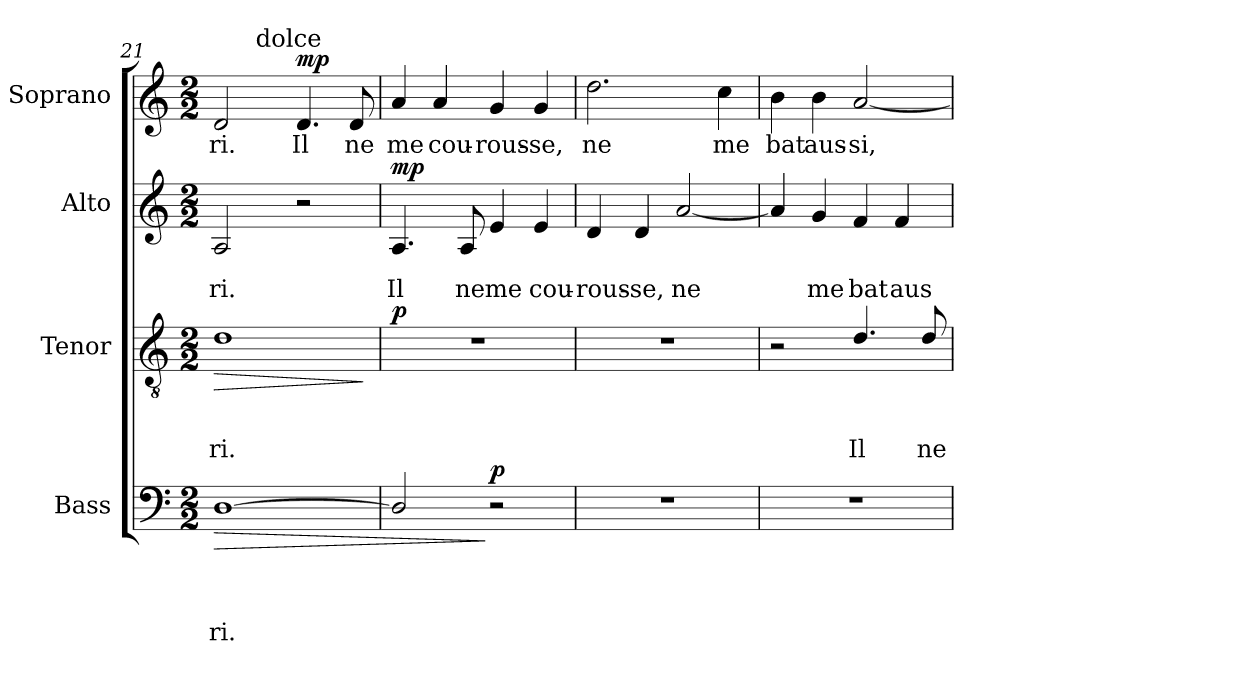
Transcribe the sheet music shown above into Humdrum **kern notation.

**kern	**text	**text	**text	**text	**dynam	**kern	**text	**text	**text	**dynam	**kern	**text	**text	**dynam	**kern	**text	**dynam
*part4	*part4	*part4	*part4	*part4	*part4	*part3	*part3	*part3	*part3	*part3	*part2	*part2	*part2	*part2	*part1	*part1	*part1
*staff4	*staff4	*staff4	*staff4	*staff4	*staff4	*staff3	*staff3	*staff3	*staff3	*staff3	*staff2	*staff2	*staff2	*staff2	*staff1	*staff1	*staff1
*I"Bass	*	*	*	*	*	*I"Tenor	*	*	*	*	*I"Alto	*	*	*	*I"Soprano	*	*
*I'B	*	*	*	*	*	*I'T	*	*	*	*	*I'A	*	*	*	*I'S	*	*
!!LO:LB:g=z
*clefF4	*	*	*	*	*	*clefGv2	*	*	*	*	*clefG2	*	*	*	*clefG2	*	*
*	*	*	*	*	*	*ITrd7c12	*	*	*	*	*	*	*	*	*	*	*
*k[]	*	*	*	*	*	*k[]	*	*	*	*	*k[]	*	*	*	*k[]	*	*
*C:	*	*	*	*	*	*C:	*	*	*	*	*C:	*	*	*	*C:	*	*
*M2/2	*	*	*	*	*	*M2/2	*	*	*	*	*M2/2	*	*	*	*M2/2	*	*
=21	=21	=21	=21	=21	=21	=21	=21	=21	=21	=21	=21	=21	=21	=21	=21	=21	=21
!	!	!	!	!LO:LY:b	!LO:HP:b	!	!	!	!	!	!	!	!	!	!	!	!
!	!	!	!	!	!	!	!	!	!LO:LY:b	!LO:HP:b	!	!	!	!	!	!	!
!	!	!	!	!	!	!	!	!	!	!	!	!	!LO:LY:b	!	!	!	!
!	!	!	!	!	!	!	!	!	!	!	!	!	!	!	!	!LO:LY:b	!
*	*	*	*	*	*	*	*	*	*	*	*	*	*	*	*^	*	*
[<1D	.	.	.	-ri.	>	1D	.	.	-ri.	>	2A/	.	-ri.	.	2d/	4ryy	-ri.	.
!	!	!	!	!	!	!	!	!	!	!	!	!	!	!	!	!LO:TX:a:t=dolce	!	!
.	.	.	.	.	.	.	.	.	.	.	.	.	.	.	.	2.ryy	.	.
!	!	!	!	!	!	!	!	!	!	!	!	!	!	!	!	!	!LO:LY:b	!LO:DY:a
.	.	.	.	.	.	.	.	.	.	.	2r	.	.	.	4.d/	.	Il	mp
!	!	!	!	!	!	!	!	!	!	!	!	!	!	!	!	!	!LO:LY:b	!
.	.	.	.	.	.	.	.	.	.	.	.	.	.	.	8d/	.	ne	.
.	.	.	.	.	.	.	.	.	.	]	.	.	.	.	.	.	.	.
*	*	*	*	*	*	*	*	*	*	*	*	*	*	*	*v	*v	*	*
=22	=22	=22	=22	=22	=22	=22	=22	=22	=22	=22	=22	=22	=22	=22	=22	=22	=22
*	*	*	*	*	*	*	*	*	*	*	*	*	*	*	*^	*	*
!	!	!	!	!	!	!	!	!	!	!	!	!	!LO:LY:b	!	!	!	!	!
*	*	*	*	*	*	*	*	*	*	*	*	*	*	*	*v	*v	*	*
*	*	*	*	*	*	*	*	*	*	*	*	*	*	*	*^	*	*
!	!	!	!	!	!	!	!	!	!	!LO:DY:a	!	!	!	!LO:DY:a	!	!	!LO:LY:b	!
*	*	*	*	*	*	*	*	*	*	*	*	*	*	*	*v	*v	*	*
2D/]	.	.	.	.	.	1r	.	.	.	p	4.A/	.	Il	mp	4a/	me	.
!	!	!	!	!	!	!	!	!	!	!	!	!	!	!	!	!LO:LY:b	!
.	.	.	.	.	.	.	.	.	.	.	.	.	.	.	4a/	cou-	.
!	!	!	!	!	!	!	!	!	!	!	!	!	!LO:LY:b	!	!	!	!
.	.	.	.	.	.	.	.	.	.	.	8A/	.	ne	.	.	.	.
!	!	!	!	!	!	!	!	!	!	!	!	!	!LO:LY:b	!	!	!	!
!	!	!	!	!	!LO:DY:n=1:a	!	!	!	!	!	!	!	!	!	!	!LO:LY:b	!
2r	.	.	.	.	] p	.	.	.	.	.	4e/	.	me	.	4g/	-rous-	.
!	!	!	!	!	!	!	!	!	!	!	!	!	!LO:LY:b	!	!	!	!
!	!	!	!	!	!	!	!	!	!	!	!	!	!	!	!	!LO:LY:b	!
.	.	.	.	.	.	.	.	.	.	.	4e/	.	cou-	.	4g/	-se,	.
=23	=23	=23	=23	=23	=23	=23	=23	=23	=23	=23	=23	=23	=23	=23	=23	=23	=23
!	!	!	!	!	!	!	!	!	!	!	!	!	!LO:LY:b	!	!	!	!
!	!	!	!	!	!	!	!	!	!	!	!	!	!	!	!	!LO:LY:b	!
1r	.	.	.	.	.	1r	.	.	.	.	4d/	.	-rous-	.	2.dd\	ne	.
!	!	!	!	!	!	!	!	!	!	!	!	!	!LO:LY:b	!	!	!	!
.	.	.	.	.	.	.	.	.	.	.	4d/	.	-se,	.	.	.	.
!	!	!	!	!	!	!	!	!	!	!	!	!	!LO:LY:b	!	!	!	!
.	.	.	.	.	.	.	.	.	.	.	[<2a/	.	ne	.	.	.	.
!	!	!	!	!	!	!	!	!	!	!	!	!	!	!	!	!LO:LY:b	!
.	.	.	.	.	.	.	.	.	.	.	.	.	.	.	4cc\	me	.
=24	=24	=24	=24	=24	=24	=24	=24	=24	=24	=24	=24	=24	=24	=24	=24	=24	=24
!	!	!	!	!	!	!	!	!	!	!	!	!	!	!	!	!LO:LY:b	!
1r	.	.	.	.	.	2r	.	.	.	.	4a/]	.	.	.	4b\	bat	.
!	!	!	!	!	!	!	!	!	!	!	!	!	!LO:LY:b	!	!	!	!
!	!	!	!	!	!	!	!	!	!	!	!	!	!	!	!	!LO:LY:b	!
.	.	.	.	.	.	.	.	.	.	.	4g/	.	me	.	4b\	aus-	.
!	!	!	!	!	!	!	!	!	!LO:LY:b	!	!	!	!	!	!	!	!
!	!	!	!	!	!	!	!	!	!	!	!	!	!LO:LY:b	!	!	!	!
!	!	!	!	!	!	!	!	!	!	!	!	!	!	!	!	!LO:LY:b	!
.	.	.	.	.	.	4.D/	.	.	Il	.	4f/	.	bat	.	[<2a/	-si,	.
!	!	!	!	!	!	!	!	!	!	!	!	!	!LO:LY:b	!	!	!	!
.	.	.	.	.	.	.	.	.	.	.	4f/	.	aus-	.	.	.	.
!	!	!	!	!	!	!	!	!	!LO:LY:b	!	!	!	!	!	!	!	!
.	.	.	.	.	.	8D/	.	.	ne	.	.	.	.	.	.	.	.
=	=	=	=	=	=	=	=	=	=	=	=	=	=	=	=	=	=
*-	*-	*-	*-	*-	*-	*-	*-	*-	*-	*-	*-	*-	*-	*-	*-	*-	*-
